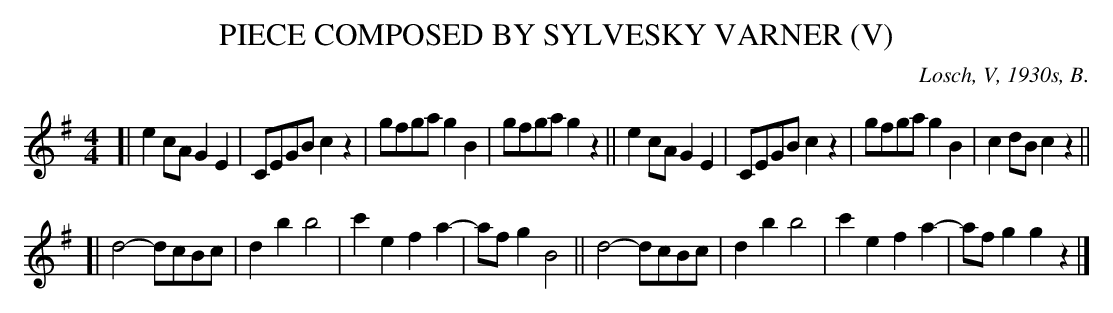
X:1
T: PIECE COMPOSED BY SYLVESKY VARNER (V)
O: Losch, V, 1930s, B.
M: 4/4
L: 1/8
K: G
[|\
e2cA G2E2 | CEGB c2z2 | gfga g2B2 | gfga g2z2 ||\
e2cA G2E2 | CEGB c2z2 | gfga g2B2 | c2dB c2z2 ||
[|\
d4- dcBc | d2b2 b4 | c'2e2 f2a2- | afg2 B4 ||\
d4- dcBc | d2b2 b4 | c'2e2 f2a2- | afg2 g2z2 |]
